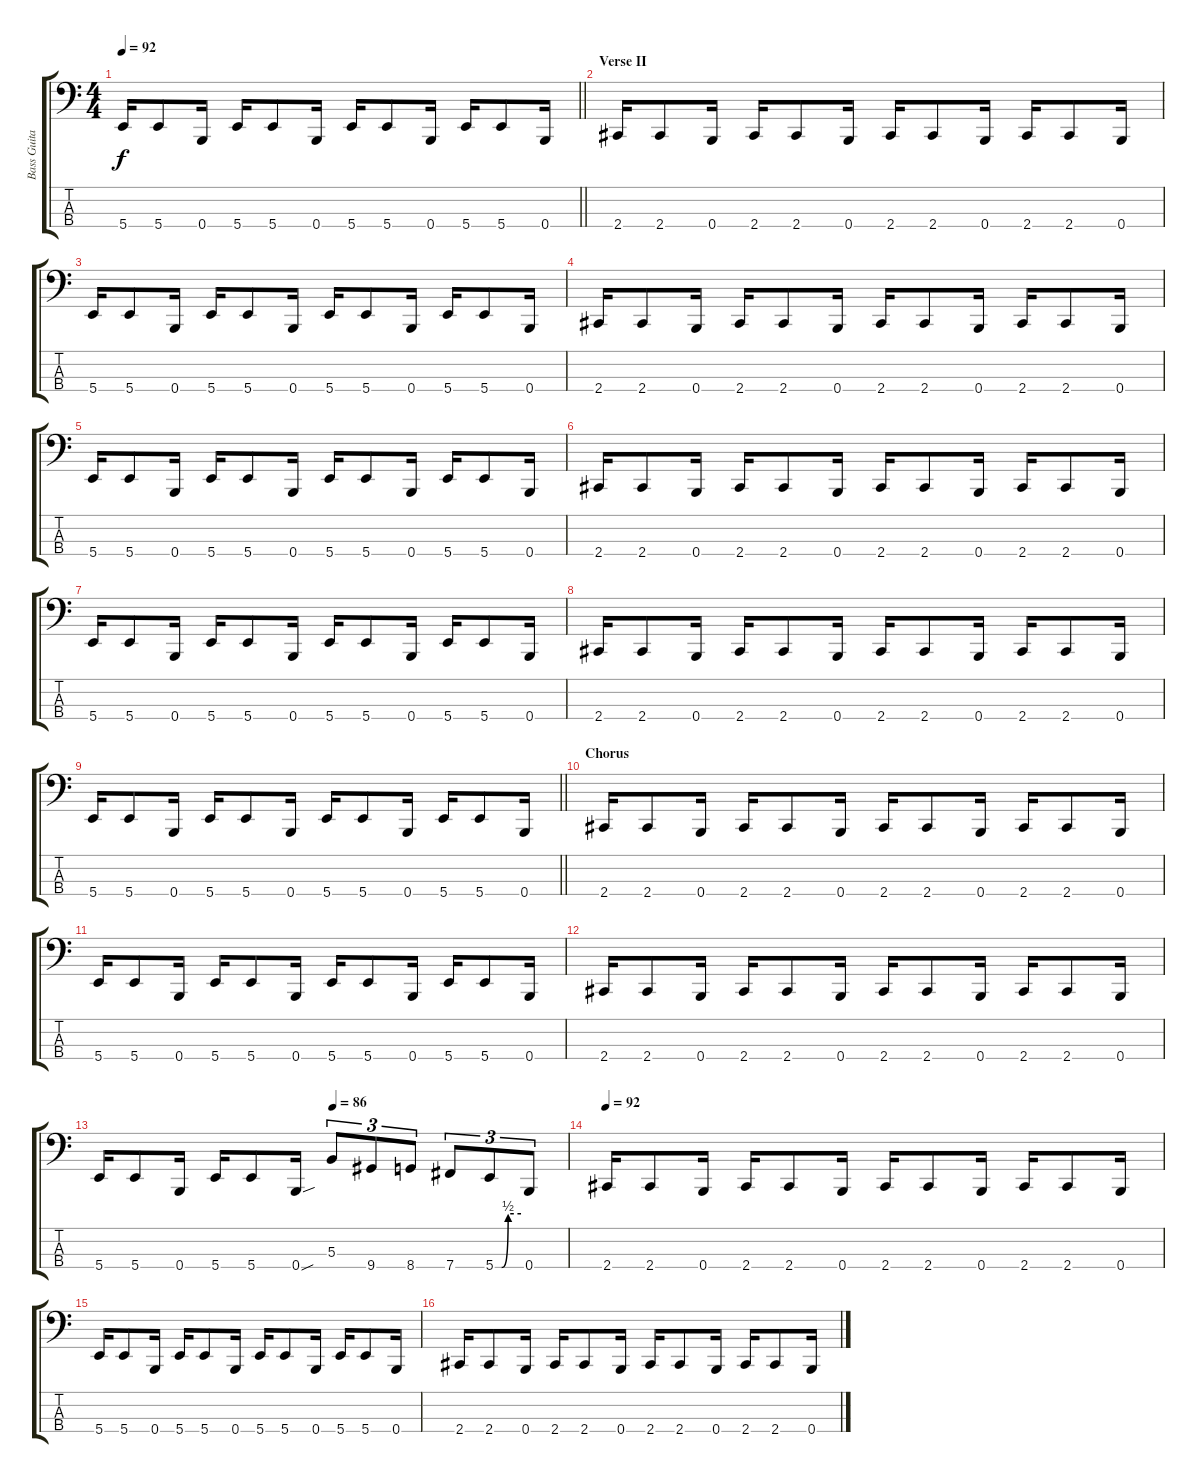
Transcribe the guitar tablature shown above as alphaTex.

\track ("Bass Guitar" "Bass Guita") {instrument electricbasspick}
\staff {score tabs}
\tuning (E2 B1 Gb1 B0) {hide}
\ts (4 4)
\tempo 92
\clef f4
\barLineRight lightlight
\ks c
5.4.16{dy f} 5.4.8 0.4.16 5.4.16 5.4.8 0.4.16 5.4.16 5.4.8 0.4.16 5.4.16 5.4.8 0.4.16 |
\section ("" "Verse II")
2.4.16 2.4.8 0.4.16 2.4.16 2.4.8 0.4.16 2.4.16 2.4.8 0.4.16 2.4.16 2.4.8 0.4.16 |
5.4.16 5.4.8 0.4.16 5.4.16 5.4.8 0.4.16 5.4.16 5.4.8 0.4.16 5.4.16 5.4.8 0.4.16 |
2.4.16 2.4.8 0.4.16 2.4.16 2.4.8 0.4.16 2.4.16 2.4.8 0.4.16 2.4.16 2.4.8 0.4.16 |
5.4.16 5.4.8 0.4.16 5.4.16 5.4.8 0.4.16 5.4.16 5.4.8 0.4.16 5.4.16 5.4.8 0.4.16 |
2.4.16 2.4.8 0.4.16 2.4.16 2.4.8 0.4.16 2.4.16 2.4.8 0.4.16 2.4.16 2.4.8 0.4.16 |
5.4.16 5.4.8 0.4.16 5.4.16 5.4.8 0.4.16 5.4.16 5.4.8 0.4.16 5.4.16 5.4.8 0.4.16 |
2.4.16 2.4.8 0.4.16 2.4.16 2.4.8 0.4.16 2.4.16 2.4.8 0.4.16 2.4.16 2.4.8 0.4.16 |
\barLineRight lightlight
5.4.16 5.4.8 0.4.16 5.4.16 5.4.8 0.4.16 5.4.16 5.4.8 0.4.16 5.4.16 5.4.8 0.4.16 |
\section ("" "Chorus")
2.4.16 2.4.8 0.4.16 2.4.16 2.4.8 0.4.16 2.4.16 2.4.8 0.4.16 2.4.16 2.4.8 0.4.16 |
5.4.16 5.4.8 0.4.16 5.4.16 5.4.8 0.4.16 5.4.16 5.4.8 0.4.16 5.4.16 5.4.8 0.4.16 |
2.4.16 2.4.8 0.4.16 2.4.16 2.4.8 0.4.16 2.4.16 2.4.8 0.4.16 2.4.16 2.4.8 0.4.16 |
\tempo (86 0.5)
5.4.16 5.4.8 0.4.16 5.4.16 5.4.8 0.4{sou}.16 5.3.8{tu (3 2)} 9.4.8{tu (3 2)} 8.4.8{tu (3 2)} 7.4.8{tu (3 2)} 5.4{be (custom 0 0 15 0 30 2 60 2)}.8{tu (3 2)} 0.4.8{tu (3 2)} |
\tempo 92
2.4.16 2.4.8 0.4.16 2.4.16 2.4.8 0.4.16 2.4.16 2.4.8 0.4.16 2.4.16 2.4.8 0.4.16 |
5.4.16 5.4.8 0.4.16 5.4.16 5.4.8 0.4.16 5.4.16 5.4.8 0.4.16 5.4.16 5.4.8 0.4.16 |
2.4.16 2.4.8 0.4.16 2.4.16 2.4.8 0.4.16 2.4.16 2.4.8 0.4.16 2.4.16 2.4.8 0.4.16
